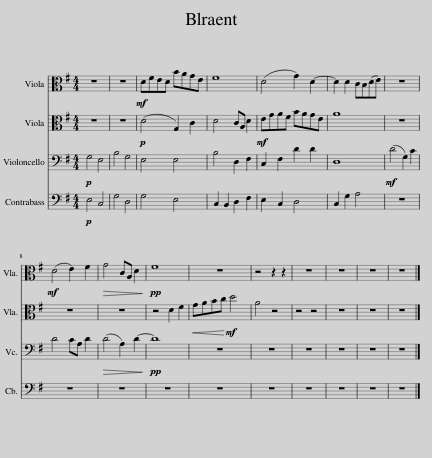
X:1
%%score 1 2 3 4
L:1/8
M:4/4
I:linebreak $
K:G
V:1 alto
V:2 alto
V:3 bass
V:4 bass transpose=-12
V:1
 z8 | z8 |!mf! DFED BAGE | F8 | (D4 G2) D2- | %5
 D2 D2 CB,(DE) | z8 |$!mf! (D4 E2) F2 |!>(! G4 CA, D2!>)! |!pp! F8 | %10
 z8 | z4 z2 z2 | z8 | z8 | z8 | %15
 z8 |] %16
V:2
 z8 | z8 |!p! (D4 G,2) C2 | D4 CA, D2 |!mf! EGAF BAGE | %5
 A8 | z8 |$ z8 | z8 | z4 D2 F2 | %10
!<(! GABc!<)!!mf! d4 | A4 z4 | z4 z4 | z8 | z8 | %15
 z8 |] %16
V:3
!p! G,4 E,4 | B,4 G,4 | E,4 E,4 | B,4 D,2 F,2 | C,2 F,2 D2 D2 | %5
 D,8 |!mf! (D4 G,2) C2 |$ D4 CA, D2 |!>(! (D4 A,2) D2-!>)! |!pp! D8 | %10
 z8 | z8 | z8 | z8 | z8 | %15
 z8 |] %16
V:4
!p! E,4 C,4 | G,4 D,4 | G,4 E,4 | C,2 B,,2 D,2 F,2 | E,2 C,2 D,4 | %5
 C,2 G,2 A,4 | z8 |$ z8 | z8 | z8 | %10
 z8 | z8 | z8 | z8 | z8 | %15
 z8 |] %16
